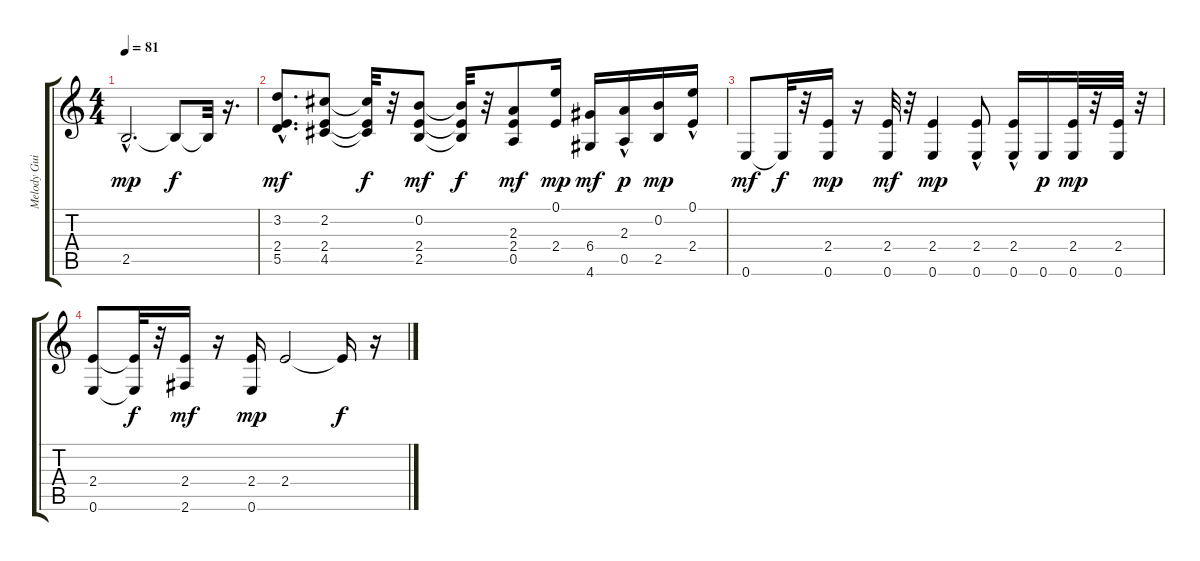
\track ("Melody Guitar" "Melody Gui") {instrument distortionguitar}
\staff {score tabs}
\tuning (E4 B3 G3 D3 A2 E2) {hide}
\ts (4 4)
\tempo 81
\clef g2
\ks c
2.5{hac}.2{d dy mp} 2.5{t}.8{dy f} 2.5{t}.32 r.16{d} |
(3.2{hac} 2.4 5.5).8{d dy mf} (2.2 2.4 4.5).8 (2.2{t} 2.4{t} 4.5{t}).32{dy f} r.32 (0.2 2.4 2.5).8{dy mf} (0.2{t} 2.4{t} 2.5{t}).32{dy f} r.32 (2.3 2.4 0.5).8{dy mf} (0.1 2.4).16{dy mp} (6.4 4.6).16{dy mf} (2.3 0.5{hac}).16{dy p} (0.2 2.5).16{dy mp} (0.1{hac} 2.4{hac}).16 |
0.6.8{dy mf} 0.6{t}.32{dy f} r.32 (2.4 0.6).16{dy mp} r.16 (2.4 0.6).32{dy mf} r.32 (2.4 0.6).4{dy mp} (2.4{hac} 0.6).8 (2.4{hac} 0.6).16 0.6.16{dy p} (2.4 0.6).32{dy mp} r.32 (2.4 0.6).32 r.32 |
(2.4 0.6).8 (2.4{t} 0.6{t}).32{dy f} r.32 (2.4 2.6).16{dy mf} r.16 (2.4 0.6).16{dy mp} 2.4.2 2.4{t}.16{dy f} r.16
